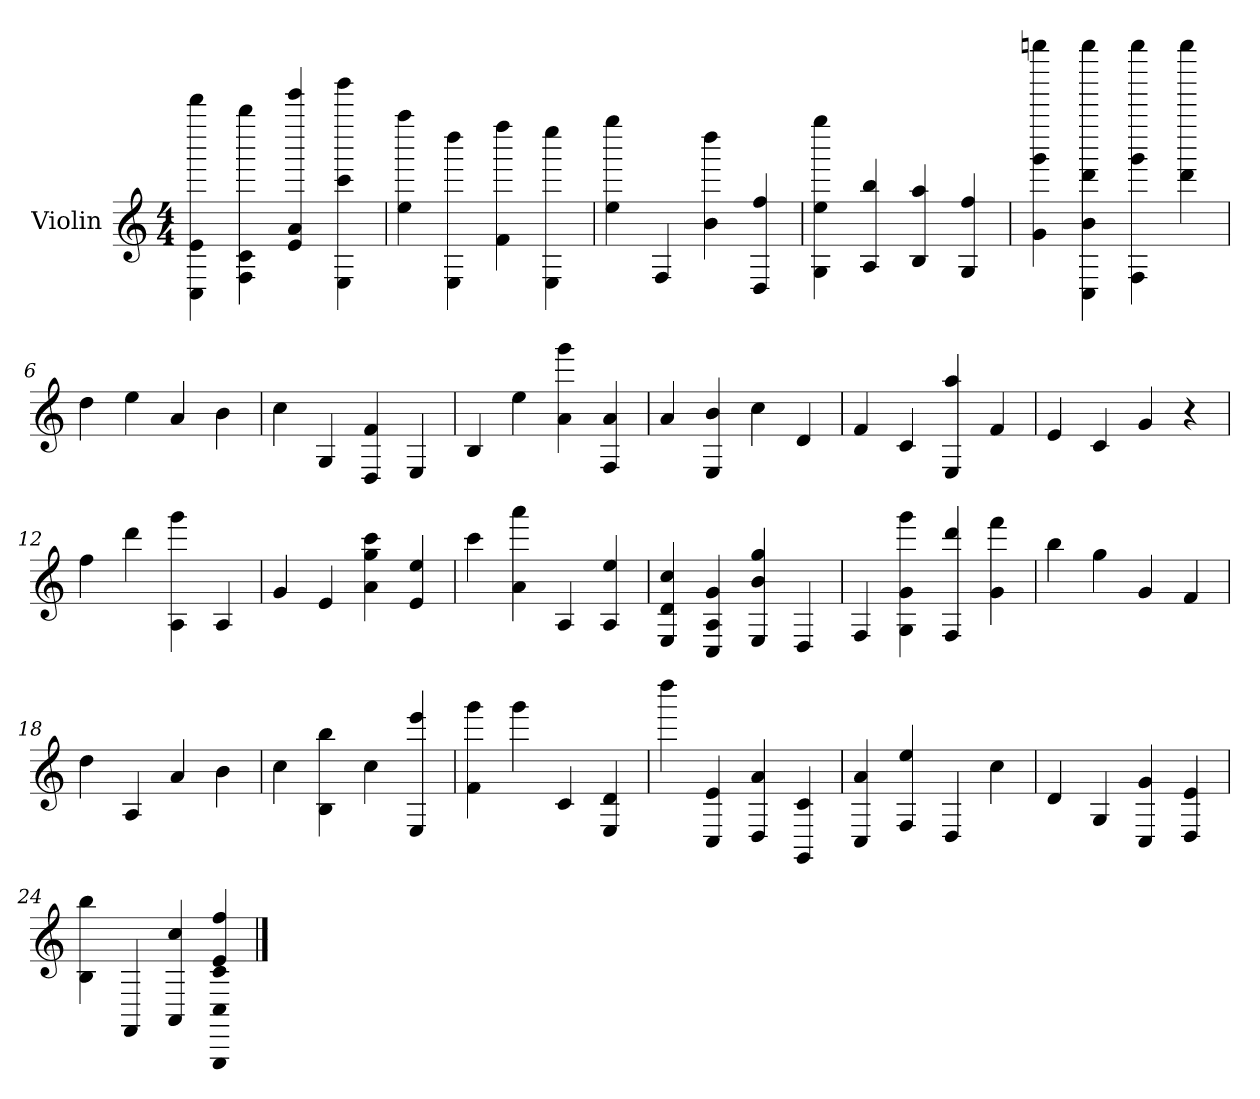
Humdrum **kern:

**kern
*part1
*staff1
*I"Violin
*I'Vln
*clefG2
*k[]
*C:
*M4/4
=1
4C\ 4e\ 4ddddd\
4F\ 4c\ 4bbbb\
4GGGGG/ 4a/ 4eeeee/
4E\ 4ccc\ 4ggggg\
=2
4ee\ 4aaaa\
4E\ 4dddd\
4f\ 4ffff\
4E\ 4eeee\
=3
4ee\ 4gggg\
4F/
4b\ 4dddd\
4D/ 4ff/
=4
4G\ 4ee\ 4gggg\
4A/ 4bb/
4B/ 4aa/
4G/ 4ff/
!!LO:LB:g=z
=5
4g\ 4ggg\ 4ggggggn\
4C\ 4b\ 4ddd\ 4gggggg\
4F\ 4ggg\ 4gggggg\
4ddd\ 4gggggg\
=6
4dd\
4ee\
4a/
4b\
=7
4cc\
4G/
4D/ 4f/
4E/
=8
4B/
4ee\
4a\ 4ggg\
4F/ 4a/
!!LO:LB:g=z
=9
4a/
4E/ 4b/
4cc\
4d/
=10
4f/
4c/
4E/ 4aa/
4f/
=11
4e/
4c/
4g/
4r
=12
4ff\
4ddd\
4A\ 4ggg\
4A/
!!LO:LB:g=z
=13
4g/
4e/
4a\ 4gg\ 4ccc\
4e/ 4ee/
=14
4ccc\
4a\ 4aaa\
4A/
4A/ 4ee/
=15
4E/ 4d/ 4cc/
4C/ 4A/ 4g/
4E/ 4b/ 4gg/
4D/
=16
4F/
4G\ 4g\ 4ggg\
4F/ 4ddd/
4g\ 4fff\
!!LO:LB:g=z
=17
4bb\
4gg\
4g/
4f/
=18
4dd\
4A/
4a/
4b\
=19
4cc\
4B\ 4bb\
4cc\
4E/ 4eee/
=20
4f\ 4ggg\
4ggg\
4c/
4E/ 4d/
!!LO:LB:g=z
=21
4dddd\
4C/ 4e/
4D/ 4a/
4GG/ 4c/
=22
4C/ 4a/
4F/ 4ee/
4D/
4cc\
=23
4d/
4G/
4C/ 4g/
4D/ 4e/
=24
4B\ 4bb\
4FF/
4AA/ 4cc/
4GGGGG/ 4GGG/ 4C/ 4c/ 4ff/
==
*-
